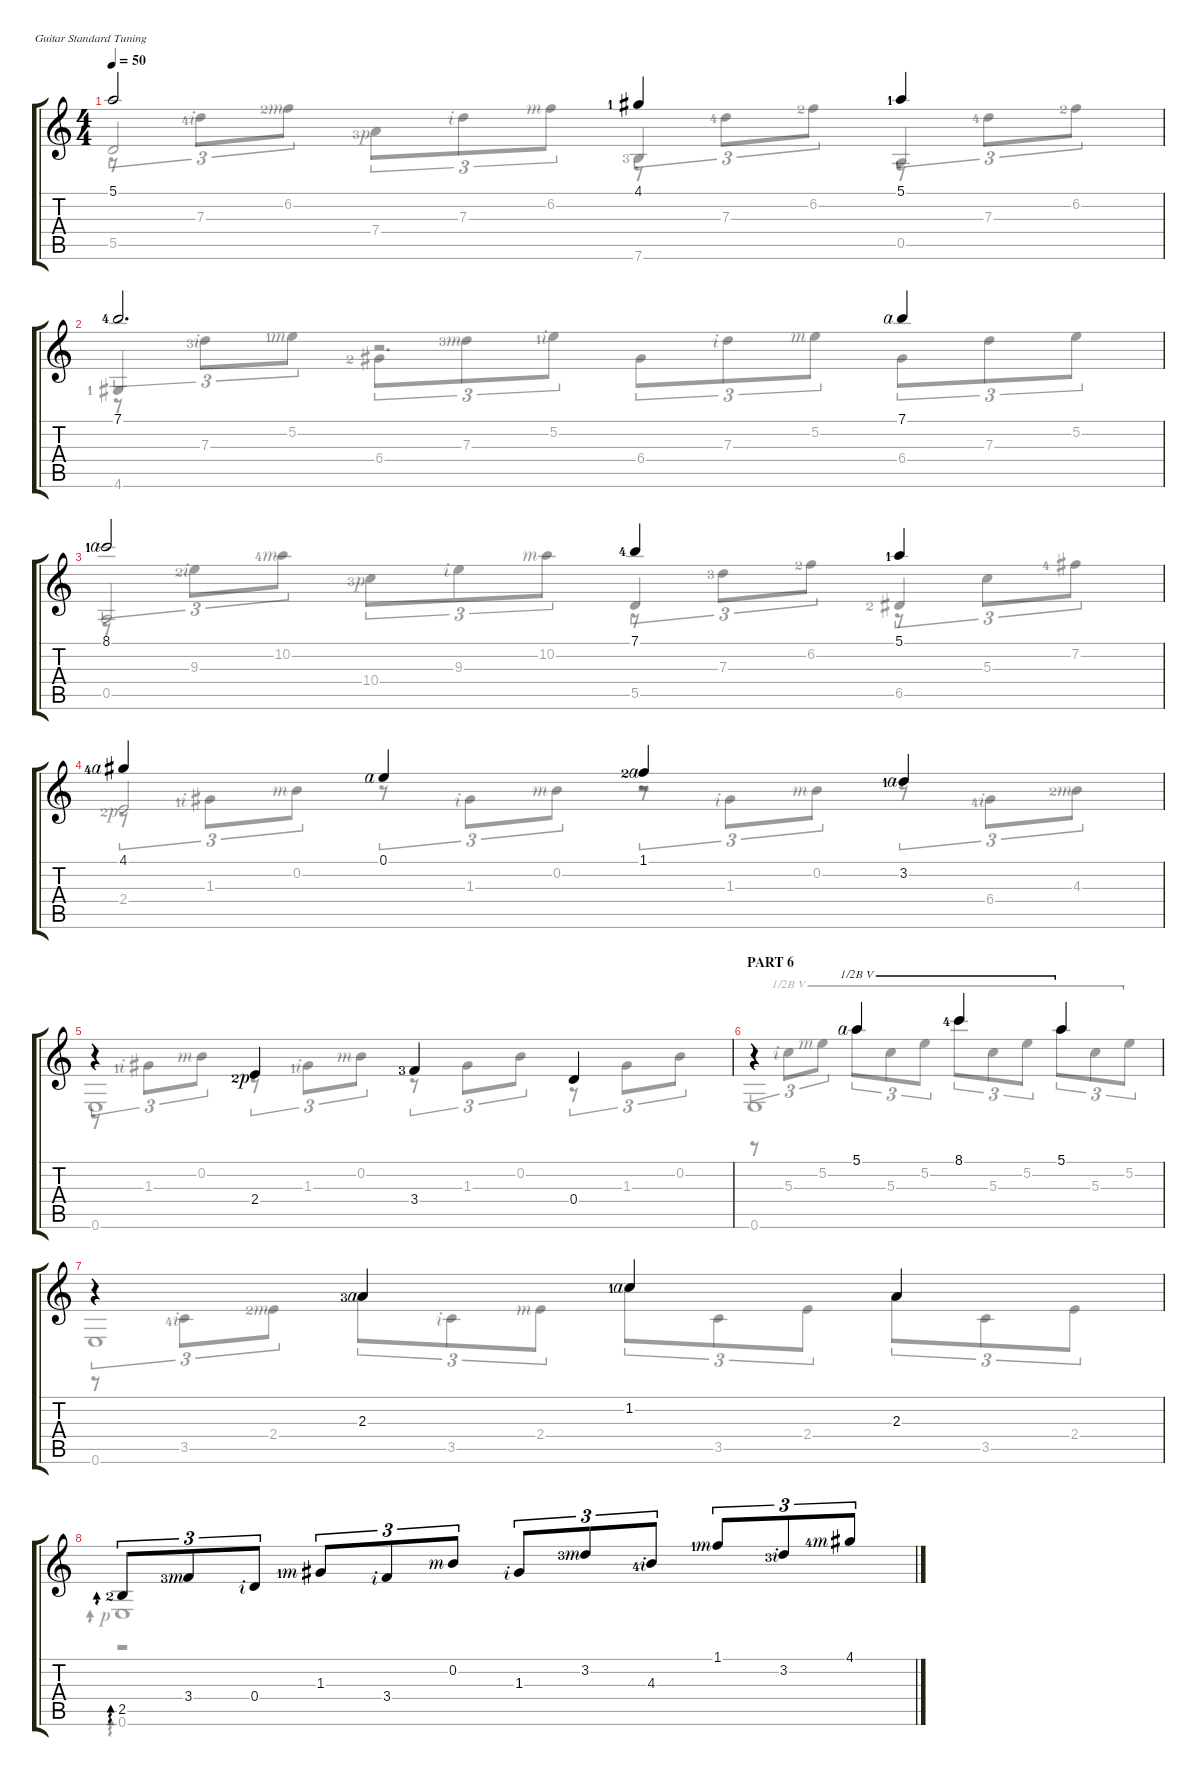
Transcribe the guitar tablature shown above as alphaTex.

\defaultSystemsLayout 4
\hideDynamics
\bracketExtendMode groupsimilarinstruments
\singleTrackTrackNamePolicy hidden
\multiTrackTrackNamePolicy hidden
\firstSystemTrackNameOrientation horizontal
\otherSystemsTrackNameOrientation horizontal
\chordDiagramsInScore
\track ("Nylon Guitar" "N-Gt") {instrument acousticguitarnylon}
\staff {score tabs}
\tuning (E4 B3 G3 D3 A2 E2)
\voice
\ts (4 4)
\tempo 50
\clef g2
\ks c
5.1.2{dy mf} 4.1{lf 2}.4 5.1{lf 2}.4 |
7.1{lf 5}.2{d} 7.1{rf 4}.4 |
8.1{lf 2 rf 4}.2 7.1{lf 5}.4 5.1{lf 2}.4 |
4.1{lf 5 rf 4}.4 0.1{rf 4}.4 1.1{lf 3 rf 4}.4 3.2{lf 2 rf 4}.4 |
r.4 2.4{lf 3 rf 1}.4 3.4{lf 4}.4 0.4.4 |
\section ("" "PART 6")
r.4 5.1{rf 4}.4{barre (5 half)} 8.1{lf 5}.4{barre (5 half)} 5.1.4{barre (5 half)} |
r.4 2.3{lf 4 rf 4}.4 1.2{lf 2 rf 4}.4 2.3.4 |
2.5{lf 3}.8{tu (3 2) ad 0} 3.4{lf 4 rf 3}.8{tu (3 2)} 0.4{rf 2}.8{tu (3 2)} 1.3{lf 2 rf 3}.8{tu (3 2)} 3.4{rf 2}.8{tu (3 2)} 0.2{rf 3}.8{tu (3 2)} 1.3{rf 2}.8{tu (3 2)} 3.2{lf 4 rf 3}.8{tu (3 2)} 4.3{lf 5 rf 2}.8{tu (3 2)} 1.1{lf 2 rf 3}.8{tu (3 2)} 3.2{lf 4 rf 2}.8{tu (3 2)} 4.1{lf 5 rf 3}.8{tu (3 2)}
\voice
\clef g2
\ottava regular
\simile none
\ks c
5.5.2{dy mf beam invert} 7.6{lf 4}.4{beam invert} 0.5.4{beam invert} |
4.6{lf 2}.4{beam invert} r.2{d} |
0.5.2{beam invert} 5.5.4{beam invert} 6.5{lf 3}.4{beam invert} |
2.4{lf 3 rf 1}.2{beam invert} r.2{beam invert} |
0.6.1{beam invert} |
0.6.1 |
0.6.1 |
0.6{rf 1}.1{ad 0}
\voice
\clef g2
\ottava regular
\simile none
\ks c
r.8{tu (3 2) dy mf} 7.3{lf 5 rf 2}.8{tu (3 2)} 6.2{lf 3 rf 3}.8{tu (3 2)} 7.4{lf 4 rf 1}.8{tu (3 2)} 7.3{rf 2}.8{tu (3 2)} 6.2{rf 3}.8{tu (3 2)} r.8{tu (3 2)} 7.3{lf 5}.8{tu (3 2)} 6.2{lf 3}.8{tu (3 2)} r.8{tu (3 2)} 7.3{lf 5}.8{tu (3 2)} 6.2{lf 3}.8{tu (3 2)} |
r.8{tu (3 2)} 7.3{lf 4 rf 2}.8{tu (3 2)} 5.2{lf 2 rf 3}.8{tu (3 2)} 6.4{lf 3}.8{tu (3 2)} 7.3{lf 4 rf 3}.8{tu (3 2)} 5.2{lf 2 rf 2}.8{tu (3 2)} 6.4.8{tu (3 2)} 7.3{rf 2}.8{tu (3 2)} 5.2{rf 3}.8{tu (3 2)} 6.4.8{tu (3 2)} 7.3.8{tu (3 2)} 5.2.8{tu (3 2)} |
r.8{tu (3 2)} 9.3{lf 3 rf 2}.8{tu (3 2)} 10.2{lf 5 rf 3}.8{tu (3 2)} 10.4{lf 4 rf 1}.8{tu (3 2)} 9.3{rf 2}.8{tu (3 2)} 10.2{rf 3}.8{tu (3 2)} r.8{tu (3 2)} 7.3{lf 4}.8{tu (3 2)} 6.2{lf 3}.8{tu (3 2)} r.8{tu (3 2)} 5.3.8{tu (3 2)} 7.2{lf 5}.8{tu (3 2)} |
r.8{tu (3 2)} 1.3{lf 2 rf 2}.8{tu (3 2)} 0.2{rf 3}.8{tu (3 2)} r.8{tu (3 2)} 1.3{rf 2}.8{tu (3 2)} 0.2{rf 3}.8{tu (3 2)} r.8{tu (3 2)} 1.3{rf 2}.8{tu (3 2)} 0.2{rf 3}.8{tu (3 2)} r.8{tu (3 2)} 6.4{lf 5 rf 2}.8{tu (3 2)} 4.3{lf 3 rf 3}.8{tu (3 2)} |
r.8{tu (3 2)} 1.3{lf 2 rf 2}.8{tu (3 2)} 0.2{rf 3}.8{tu (3 2)} r.8{tu (3 2)} 1.3{lf 2 rf 2}.8{tu (3 2)} 0.2{rf 3}.8{tu (3 2)} r.8{tu (3 2)} 1.3.8{tu (3 2)} 0.2.8{tu (3 2)} r.8{tu (3 2)} 1.3.8{tu (3 2)} 0.2.8{tu (3 2)} |
r.8{tu (3 2)} 5.3{rf 2}.8{tu (3 2) barre (5 half)} 5.2{rf 3}.8{tu (3 2) barre (5 half)} 5.1.8{tu (3 2) barre (5 half)} 5.3.8{tu (3 2) barre (5 half)} 5.2.8{tu (3 2) barre (5 half)} 8.1.8{tu (3 2) barre (5 half)} 5.3.8{tu (3 2) barre (5 half)} 5.2.8{tu (3 2) barre (5 half)} 5.1.8{tu (3 2) barre (5 half)} 5.3.8{tu (3 2) barre (5 half)} 5.2.8{tu (3 2) barre (5 half)} |
r.8{tu (3 2)} 3.5{lf 5 rf 2}.8{tu (3 2)} 2.4{lf 3 rf 3}.8{tu (3 2)} 2.3.8{tu (3 2)} 3.5{rf 2}.8{tu (3 2)} 2.4{rf 3}.8{tu (3 2)} 1.2.8{tu (3 2)} 3.5.8{tu (3 2)} 2.4.8{tu (3 2)} 2.3.8{tu (3 2)} 3.5.8{tu (3 2)} 2.4.8{tu (3 2)} |
r.1{ad 0}
